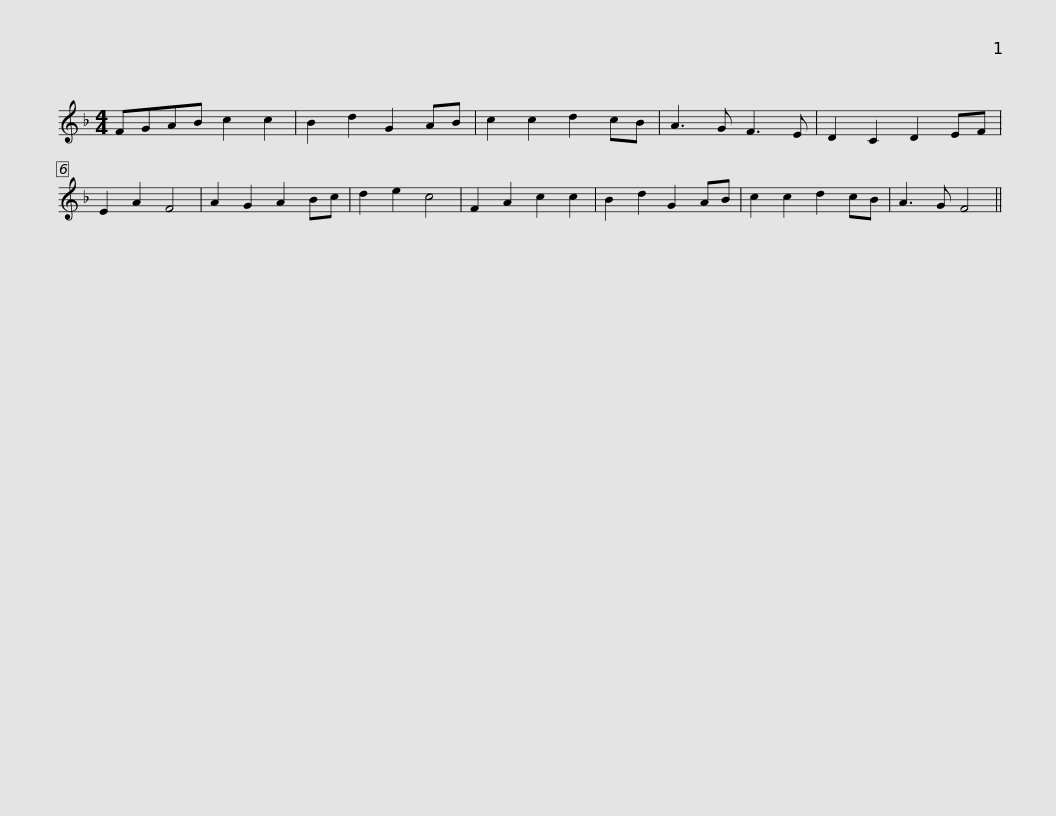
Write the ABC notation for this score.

X:1
L:1/8
M:4/4
I:linebreak $
K:F
V:1 treble
V:1
 FGAB c2 c2 | B2 d2 G2 AB | c2 c2 d2 cB | A3 G F3 E | D2 C2 D2 EF | %5
 E2 A2 F4 | A2 G2 A2 Bc | d2 e2 c4 |$ F2 A2 c2 c2 | B2 d2 G2 AB | %10
 c2 c2 d2 cB | A3 G F4 || %12
